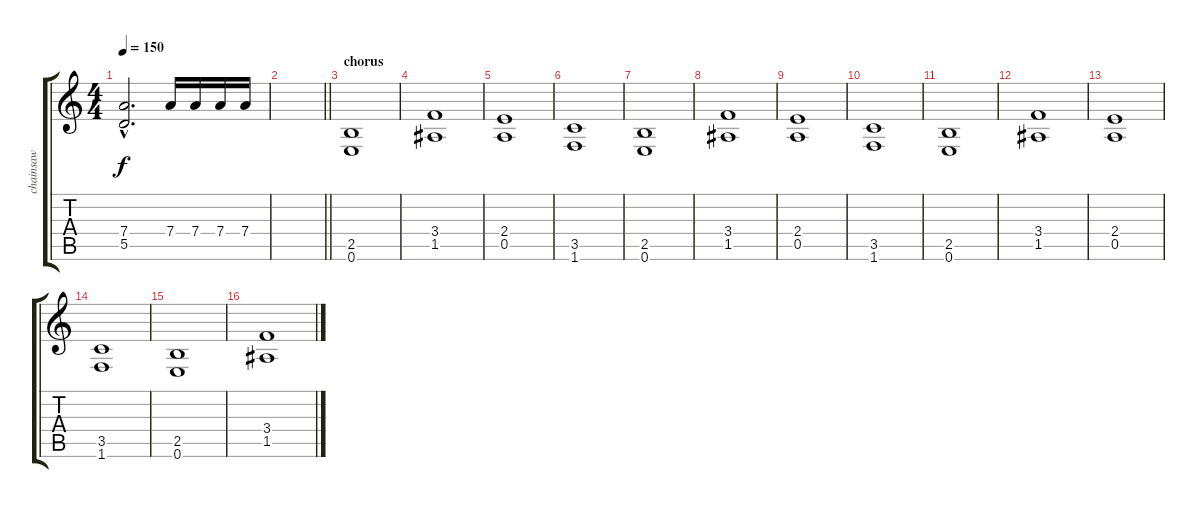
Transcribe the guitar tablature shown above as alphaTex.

\track ("chainsaw" "chainsaw") {instrument distortionguitar}
\staff {score tabs}
\tuning (E4 B3 G3 D3 A2 E2) {hide}
\ts (4 4)
\tempo 150
\clef g2
\ks c
(7.4{hac} 5.5{hac}).2{d dy f} 7.4.16 7.4.16 7.4.16 7.4.16 |
\barLineRight lightlight
|
\section ("" "chorus")
(2.5 0.6).1 |
(3.4 1.5).1 |
(2.4 0.5).1 |
(3.5 1.6).1 |
(2.5 0.6).1 |
(3.4 1.5).1 |
(2.4 0.5).1 |
(3.5 1.6).1 |
(2.5 0.6).1 |
(3.4 1.5).1 |
(2.4 0.5).1 |
(3.5 1.6).1 |
(2.5 0.6).1 |
(3.4 1.5).1
